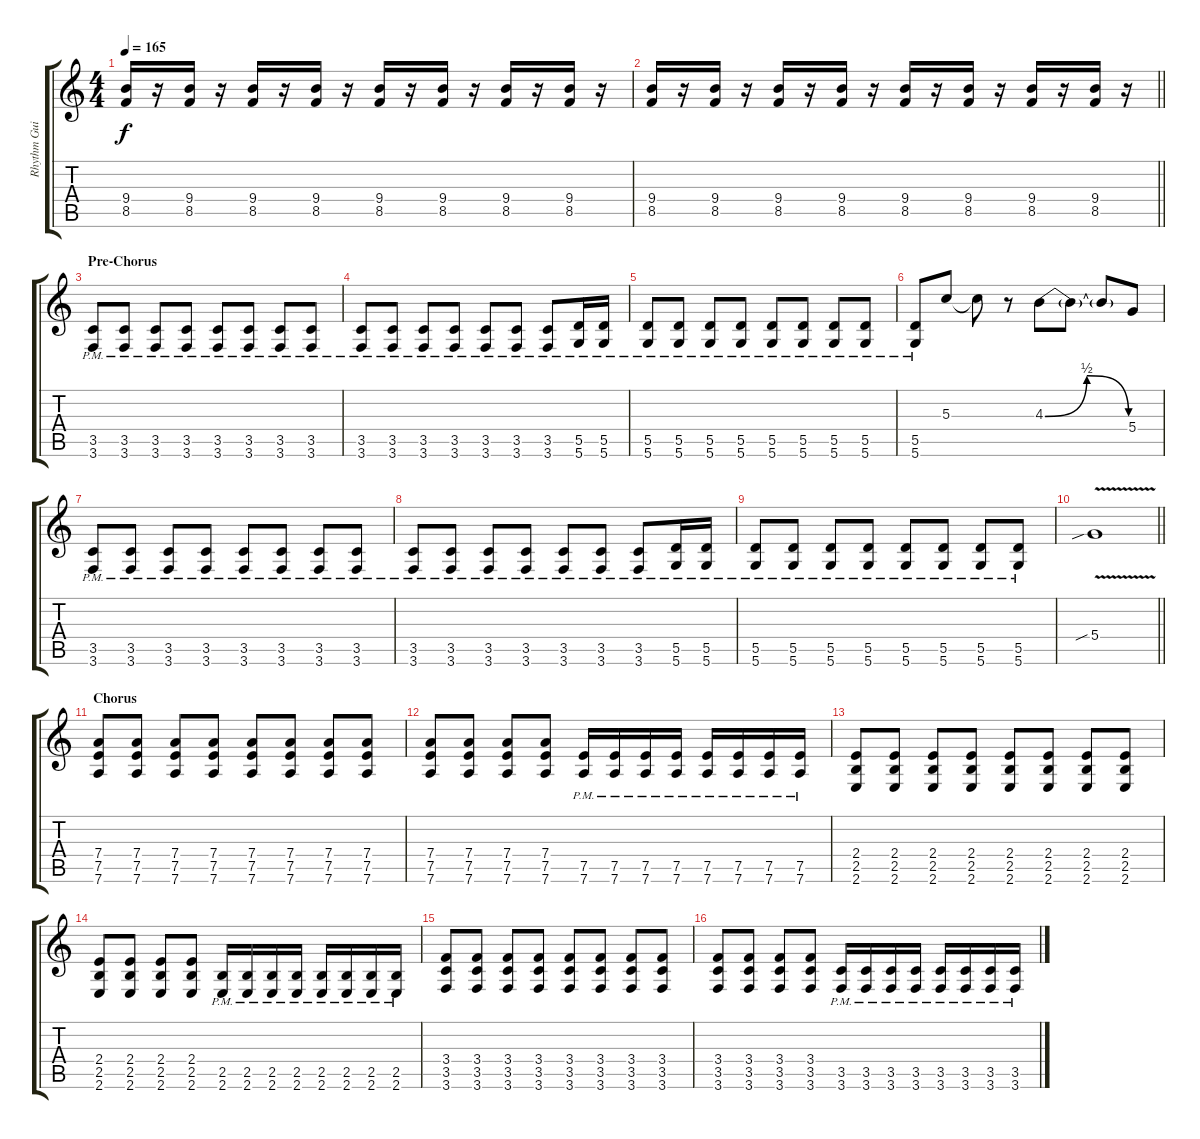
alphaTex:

\track ("Rhythm Guitar 1" "Rhythm Gui") {instrument distortionguitar}
\staff {score tabs}
\tuning (E4 B3 G3 D3 A2 D2) {hide}
\ts (4 4)
\tempo 165
\clef g2
\ks c
(9.4 8.5).16{dy f volume 12} r.16 (9.4 8.5).16{volume 2} r.16 (9.4 8.5).16 r.16 (9.4 8.5).16 r.16 (9.4 8.5).16 r.16 (9.4 8.5).16 r.16 (9.4 8.5).16 r.16 (9.4 8.5).16 r.16 |
\barLineRight lightlight
(9.4 8.5).16 r.16 (9.4 8.5).16 r.16 (9.4 8.5).16 r.16 (9.4 8.5).16 r.16 (9.4 8.5).16 r.16 (9.4 8.5).16 r.16 (9.4 8.5).16 r.16 (9.4 8.5).16 r.16 |
\section ("" "Pre-Chorus")
(3.5{pm} 3.6{pm}).8{volume 13} (3.5{pm} 3.6{pm}).8 (3.5{pm} 3.6{pm}).8 (3.5{pm} 3.6{pm}).8 (3.5{pm} 3.6{pm}).8 (3.5{pm} 3.6{pm}).8 (3.5{pm} 3.6{pm}).8 (3.5{pm} 3.6{pm}).8 |
(3.5{pm} 3.6{pm}).8 (3.5{pm} 3.6{pm}).8 (3.5{pm} 3.6{pm}).8 (3.5{pm} 3.6{pm}).8 (3.5{pm} 3.6{pm}).8 (3.5{pm} 3.6{pm}).8 (3.5{pm} 3.6{pm}).8 (5.5{pm} 5.6{pm}).16 (5.5{pm} 5.6{pm}).16 |
(5.5{pm} 5.6{pm}).8 (5.5{pm} 5.6{pm}).8 (5.5{pm} 5.6{pm}).8 (5.5{pm} 5.6{pm}).8 (5.5{pm} 5.6{pm}).8 (5.5{pm} 5.6{pm}).8 (5.5{pm} 5.6{pm}).8 (5.5{pm} 5.6{pm}).8 |
(5.5{pm} 5.6{pm}).8 5.3.8 5.3{t}.8 r.8 4.3{be (bendrelease 0 0 30 2 30 2 60 0)}.8 4.3{t}.8 4.3{t}.8 5.4.8 |
(3.5{pm} 3.6{pm}).8{volume 13} (3.5{pm} 3.6{pm}).8 (3.5{pm} 3.6{pm}).8 (3.5{pm} 3.6{pm}).8 (3.5{pm} 3.6{pm}).8 (3.5{pm} 3.6{pm}).8 (3.5{pm} 3.6{pm}).8 (3.5{pm} 3.6{pm}).8 |
(3.5{pm} 3.6{pm}).8 (3.5{pm} 3.6{pm}).8 (3.5{pm} 3.6{pm}).8 (3.5{pm} 3.6{pm}).8 (3.5{pm} 3.6{pm}).8 (3.5{pm} 3.6{pm}).8 (3.5{pm} 3.6{pm}).8 (5.5{pm} 5.6{pm}).16 (5.5{pm} 5.6{pm}).16 |
(5.5{pm} 5.6{pm}).8 (5.5{pm} 5.6{pm}).8 (5.5{pm} 5.6{pm}).8 (5.5{pm} 5.6{pm}).8 (5.5{pm} 5.6{pm}).8 (5.5{pm} 5.6{pm}).8 (5.5{pm} 5.6{pm}).8 (5.5{pm} 5.6{pm}).8 |
\barLineRight lightlight
5.4{v sib}.1 |
\section ("" "Chorus")
(7.4 7.5 7.6).8 (7.4 7.5 7.6).8 (7.4 7.5 7.6).8 (7.4 7.5 7.6).8 (7.4 7.5 7.6).8 (7.4 7.5 7.6).8 (7.4 7.5 7.6).8 (7.4 7.5 7.6).8 |
(7.4 7.5 7.6).8 (7.4 7.5 7.6).8 (7.4 7.5 7.6).8 (7.4 7.5 7.6).8 (7.5{pm} 7.6{pm}).16 (7.5{pm} 7.6{pm}).16 (7.5{pm} 7.6{pm}).16 (7.5{pm} 7.6{pm}).16 (7.5{pm} 7.6{pm}).16 (7.5{pm} 7.6{pm}).16 (7.5{pm} 7.6{pm}).16 (7.5{pm} 7.6{pm}).16 |
(2.4 2.5 2.6).8 (2.4 2.5 2.6).8 (2.4 2.5 2.6).8 (2.4 2.5 2.6).8 (2.4 2.5 2.6).8 (2.4 2.5 2.6).8 (2.4 2.5 2.6).8 (2.4 2.5 2.6).8 |
(2.4 2.5 2.6).8 (2.4 2.5 2.6).8 (2.4 2.5 2.6).8 (2.4 2.5 2.6).8 (2.5{pm} 2.6{pm}).16 (2.5{pm} 2.6{pm}).16 (2.5{pm} 2.6{pm}).16 (2.5{pm} 2.6{pm}).16 (2.5{pm} 2.6{pm}).16 (2.5{pm} 2.6{pm}).16 (2.5{pm} 2.6{pm}).16 (2.5{pm} 2.6{pm}).16 |
(3.4 3.5 3.6).8 (3.4 3.5 3.6).8 (3.4 3.5 3.6).8 (3.4 3.5 3.6).8 (3.4 3.5 3.6).8 (3.4 3.5 3.6).8 (3.4 3.5 3.6).8 (3.4 3.5 3.6).8 |
(3.4 3.5 3.6).8 (3.4 3.5 3.6).8 (3.4 3.5 3.6).8 (3.4 3.5 3.6).8 (3.5{pm} 3.6{pm}).16 (3.5{pm} 3.6{pm}).16 (3.5{pm} 3.6{pm}).16 (3.5{pm} 3.6{pm}).16 (3.5{pm} 3.6{pm}).16 (3.5{pm} 3.6{pm}).16 (3.5{pm} 3.6{pm}).16 (3.5{pm} 3.6{pm}).16
